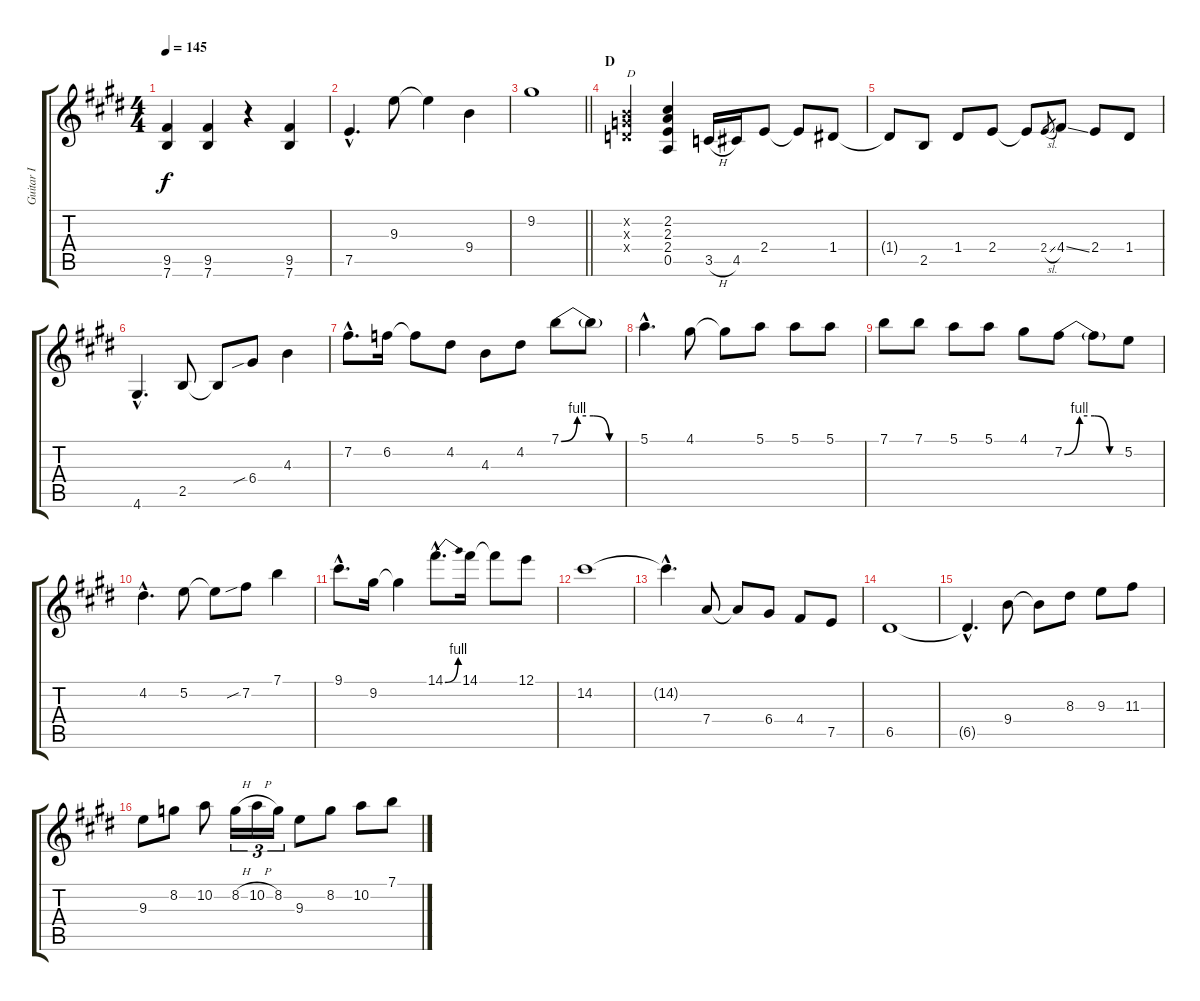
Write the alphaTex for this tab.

\track ("Guitar I" "Guitar I") {instrument overdrivenguitar}
\staff {score tabs}
\tuning (E4 B3 G3 D3 A2 E2) {hide}
\ts (4 4)
\tempo 145
\clef g2
\ks e
(9.5 7.6).4{dy f} (9.5 7.6).4 r.4 (9.5 7.6).4 |
7.5{hac}.4{d} 9.3.8 9.3{t}.4 9.4.4 |
\barLineRight lightlight
9.2.1 |
\section ("" "D")
(0.2{x} 0.3{x} 0.4{x}).4{txt "D"} (2.2 2.3 2.4 0.5).4 3.5{h}.16 4.5.16 2.4.8 2.4{t}.8 1.4.8 |
1.4{t}.8 2.5.8 1.4.8 2.4.8 2.4{t}.8 2.4{sl}.8{gr} 4.4{ss}.8 2.4.8 1.4.8 |
4.6{hac}.4{d} 2.5.8 2.5{t}.8 6.4{sib}.8 4.3.4 |
7.2{hac}.8{d} 6.2.16 6.2{t}.8 4.2.8 4.3.8 4.2.8 7.1{be (custom 0 0 15 4 30 4 45 0 60 0)}.8 7.1{t}.8 |
5.1{hac}.4{d} 4.1.8 4.1{t}.8 5.1.8 5.1.8 5.1.8 |
7.1.8 7.1.8 5.1.8 5.1.8 4.1.8 7.2{be (custom 0 0 15 4 30 4 45 0 60 0)}.8 7.2{t}.8 5.2.8 |
4.2{hac}.4{d} 5.2.8 5.2{t}.8 7.2{sib}.8 7.1.4 |
9.1{hac}.8{d} 9.2.16 9.2{t}.4 14.1{be (bend 0 0 60 4) hac}.8{d} 14.1.16 14.1{t}.8 12.1.8 |
14.2.1 |
14.2{hac t}.4{d} 7.4.8 7.4{t}.8 6.4.8 4.4.8 7.5.8 |
6.5.1 |
6.5{hac t}.4{d} 9.4.8 9.4{t}.8 8.3.8 9.3.8 11.3.8 |
9.3.8 8.2.8 10.2.8 8.2{h}.16{tu (3 2)} 10.2{h}.16{tu (3 2)} 8.2.16{tu (3 2)} 9.3.8 8.2.8 10.2.8 7.1.8
